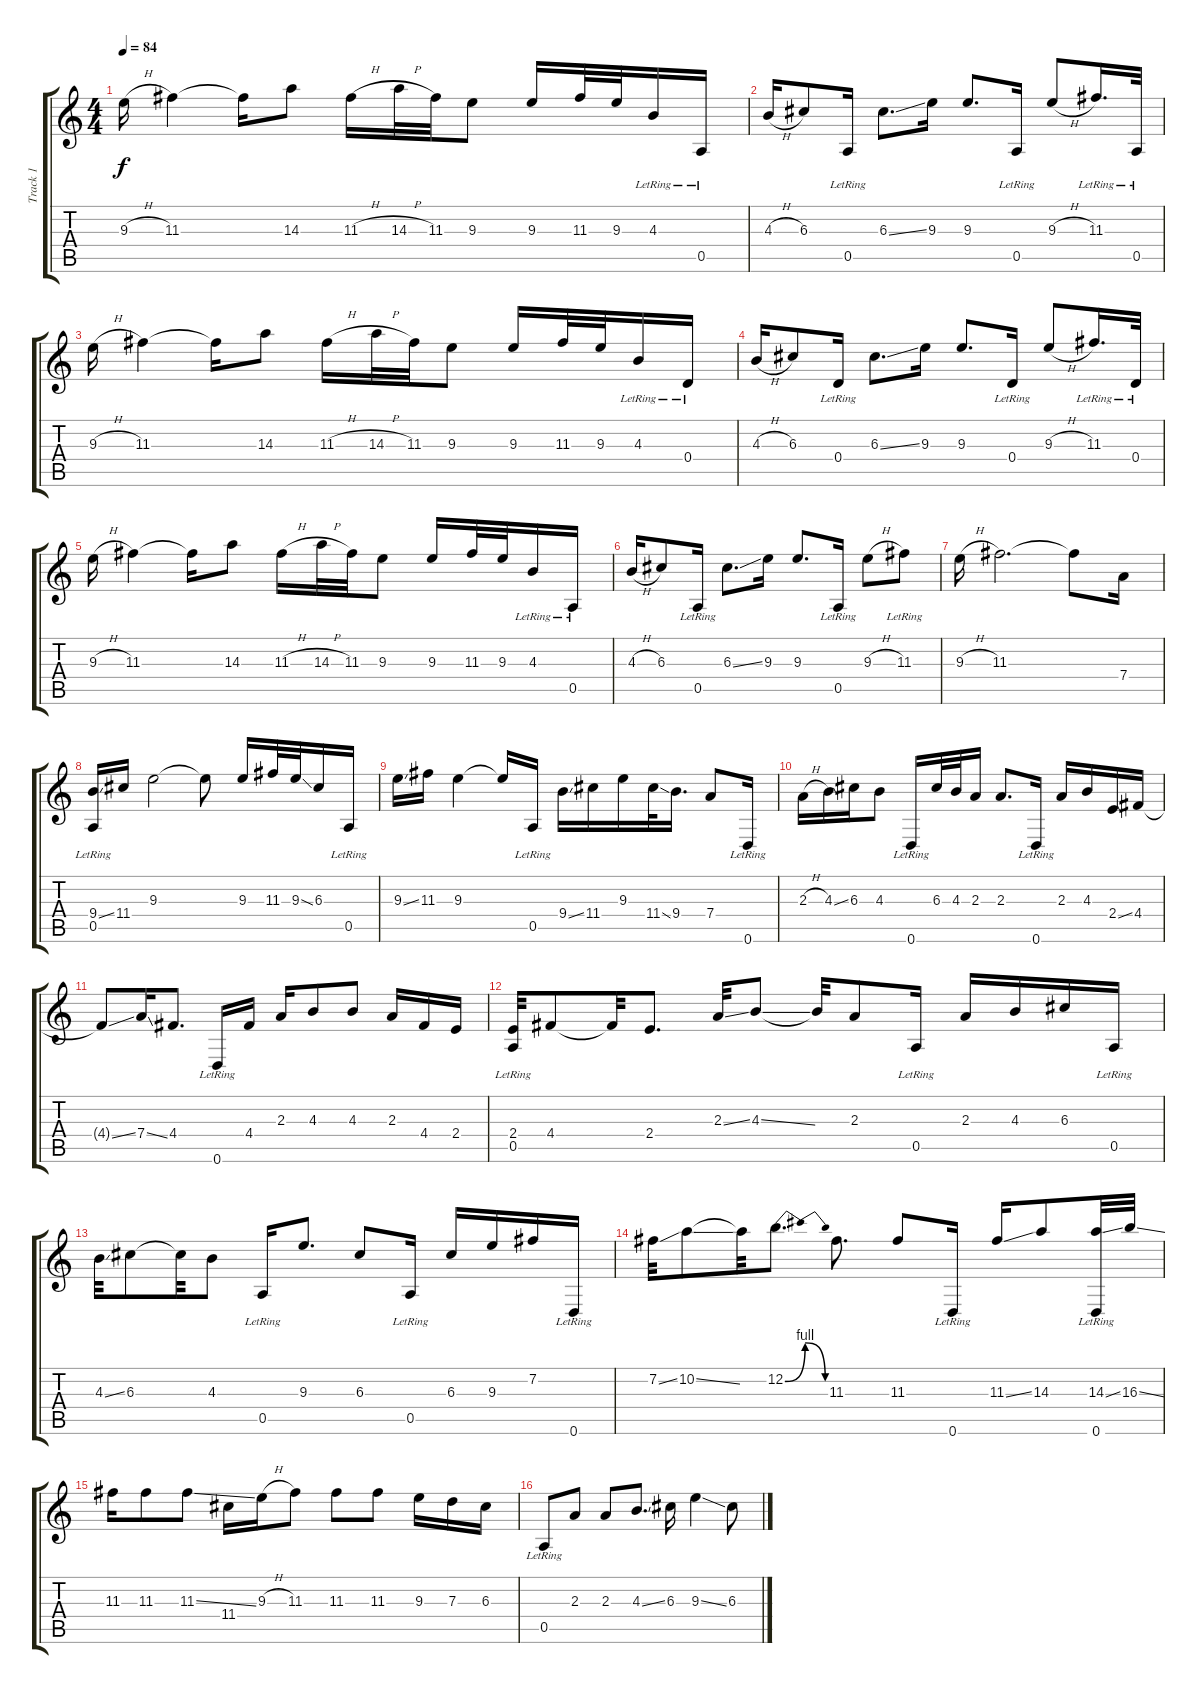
\track ("Track 1" "Track 1") {instrument acousticguitarsteel}
\staff {score tabs}
\tuning (E4 B3 G3 D3 A2 D2) {hide}
\ts (4 4)
\tempo 84
\clef g2
\ks c
9.3{h}.16{dy f} 11.3.4 11.3{t}.16 14.3.8 11.3{h}.16 14.3{h}.32 11.3.32 9.3.8 9.3.16 11.3.32 9.3.32 4.3{lr}.16 0.5{lr}.16 |
4.3{h}.16 6.3.8 0.5{lr}.16 6.3{ss}.8{d} 9.3.16 9.3.8{d} 0.5{lr}.16 9.3{h}.8 11.3{lr}.16{d} 0.5{lr}.32 |
9.3{h}.16 11.3.4 11.3{t}.16 14.3.8 11.3{h}.16 14.3{h}.32 11.3.32 9.3.8 9.3.16 11.3.32 9.3.32 4.3{lr}.16 0.4{lr}.16 |
4.3{h}.16 6.3.8 0.4{lr}.16 6.3{ss}.8{d} 9.3.16 9.3.8{d} 0.4{lr}.16 9.3{h}.8 11.3{lr}.16{d} 0.4{lr}.32 |
9.3{h}.16 11.3.4 11.3{t}.16 14.3.8 11.3{h}.16 14.3{h}.32 11.3.32 9.3.8 9.3.16 11.3.32 9.3.32 4.3{lr}.16 0.5{lr}.16 |
4.3{h}.16 6.3.8 0.5{lr}.16 6.3{ss}.8{d} 9.3.16 9.3.8{d} 0.5{lr}.16 9.3{h}.8 11.3{lr}.8 |
9.3{h}.16 11.3.2{d} 11.3{t}.8 7.4.16 |
(9.4{ss} 0.5{lr}).16 11.4.16 9.3.2 9.3{t}.8 9.3.16 11.3.32 9.3{ss}.32 6.3.16 0.5{lr}.16 |
9.3{ss}.16 11.3.16 9.3.4 9.3{t}.16 0.5{lr}.16 9.4{ss}.16 11.4.16 9.3.16 11.4{ss}.32 9.4.16{d} 7.4.8 0.6{lr}.16 |
2.3{h}.16 4.3{ss}.16 6.3.16 4.3.8 0.6{lr}.16 6.3.32 4.3.32 2.3.16 2.3.8{d} 0.6{lr}.16 2.3.16 4.3.16 2.4{ss}.16 4.4.16 |
4.4{ss t}.8 7.4{ss}.16 4.4.8{d} 0.6{lr}.16 4.4.16 2.3.16 4.3.8 4.3.8 2.3.16 4.4.16 2.4.16 |
(2.4 0.5{lr}).32 4.4.8 4.4{t}.32 2.4.8{d} 2.3{ss}.32 4.3{ss}.8 4.3{t}.32 2.3.8 0.5{lr}.16 2.3.16 4.3.16 6.3.16 0.5{lr}.16 |
4.3{ss}.32 6.3.8 6.3{t}.32 4.3.8 0.5{lr}.16 9.3.8{d} 6.3.8 0.5{lr}.16 6.3.16 9.3.16 7.2.16 0.6{lr}.16 |
7.2{ss}.32 10.2{ss}.8 10.2{t}.32 12.2{be (bendrelease 0 0 15 4 45 4 60 0)}.8{d} 11.3.8{d} 11.3.8 0.6{lr}.16 11.3{ss}.16 14.3.8 (14.3{ss} 0.6{lr}).32 16.3{ss}.32 |
11.3.16 11.3.8 11.3{ss}.8 11.4.16 9.3{h}.16 11.3.8 11.3.8 11.3.8 9.3.16 7.3.16 6.3.16 |
0.5{lr}.8 2.3.8 2.3.8 4.3{ss}.8{d} 6.3.16 9.3{ss}.4 6.3.8
